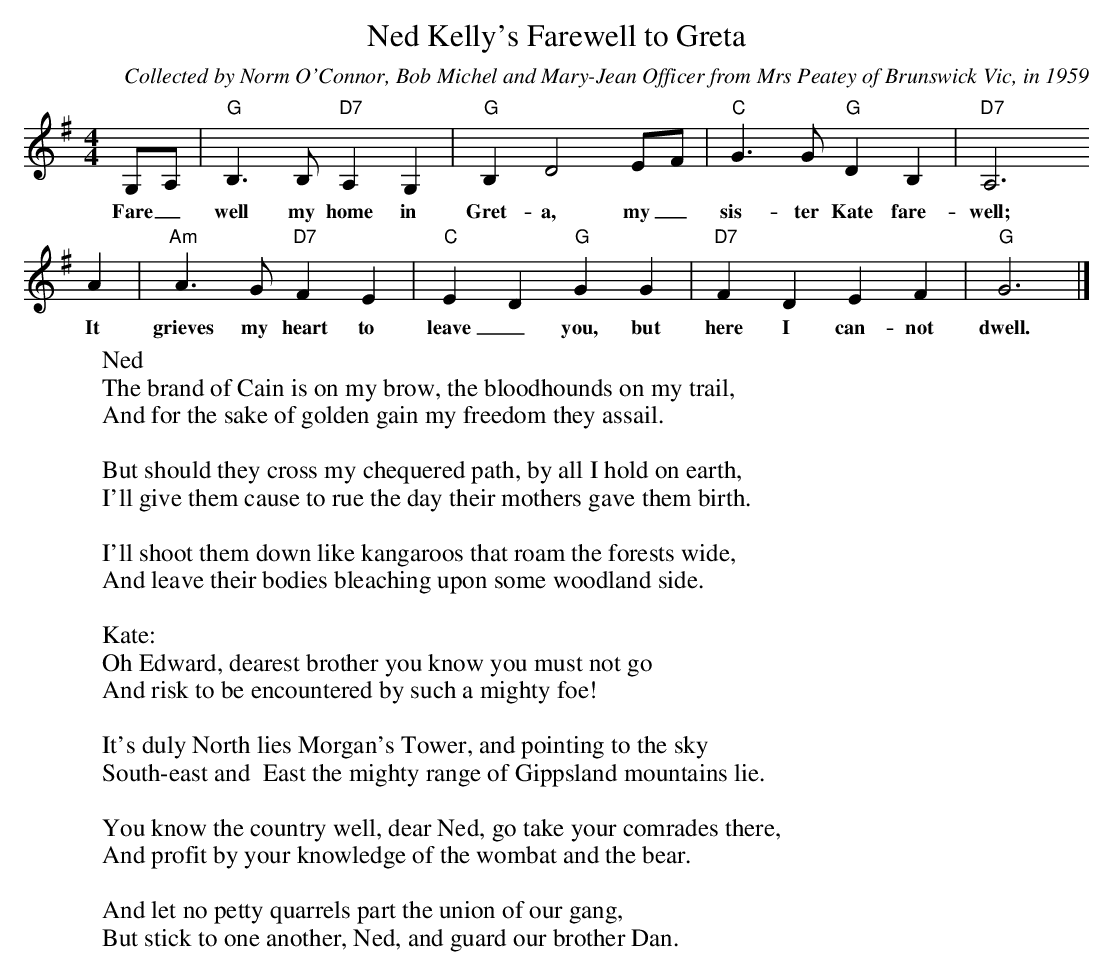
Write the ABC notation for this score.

X:1
T:Ned Kelly's Farewell to Greta
C:Collected by Norm O'Connor, Bob Michel and Mary-Jean Officer from Mrs Peatey of Brunswick Vic, in 1959
M:4/4
L:1/4
K:Gmaj
G,/2A,/2|"G"B,>B,"D7"A,G,|"G"B,D2 E/2F/2|"C"G>G"G"DB,|"D7"A,3
w:Fare_well my home in Gret-a, my_ sis-ter Kate fare-well;
A|"Am"A>G"D7"FE|"C"ED"G"GG|"D7"FDEF|"G"G3|]
w:It grieves my heart to leave_ you, but here I can-not dwell.
W:Ned
W:The brand of Cain is on my brow, the bloodhounds on my trail,
W:And for the sake of golden gain my freedom they assail.
W:
W:But should they cross my chequered path, by all I hold on earth,
W:I'll give them cause to rue the day their mothers gave them birth.
W:
W:I'll shoot them down like kangaroos that roam the forests wide,
W:And leave their bodies bleaching upon some woodland side.
W:
W:Kate:
W:Oh Edward, dearest brother you know you must not go
W:And risk to be encountered by such a mighty foe!
W:
W:It's duly North lies Morgan's Tower, and pointing to the sky
W:South-east and  East the mighty range of Gippsland mountains lie.
W:
W:You know the country well, dear Ned, go take your comrades there,
W:And profit by your knowledge of the wombat and the bear.
W:
W:And let no petty quarrels part the union of our gang,
W:But stick to one another, Ned, and guard our brother Dan.
